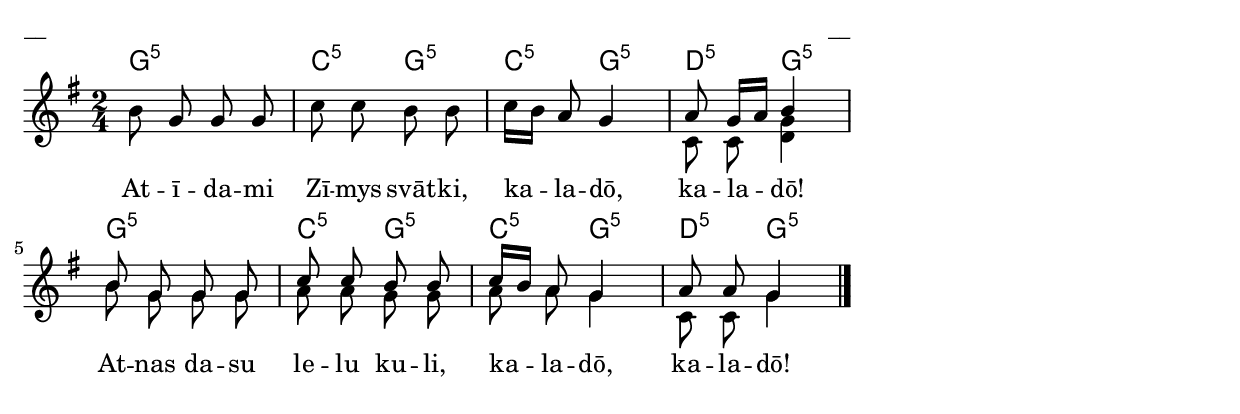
\version "2.13.16"
%\header {
%    title = "Atīdami Zīmys svātki"
%}
\paper {
line-width = 14\cm
left-margin = 0.4\cm
between-system-padding = 0.1\cm
between-system-space = 0.1\cm
}
\layout {
indent = #0
ragged-last = ##f
}


chordsA = \chordmode {
\time 2/4
g2:5 | c4:5 g4:5 | c4:5 g4:5 | d4:5 g4:5 | 
g2:5 | c4:5 g4:5 | c4:5 g4:5 | d4:5 g4:5 | 
}


voiceA = \relative c' {
\time 2/4
\clef "treble"
\key g \major
%MS
\oneVoice
b'8 g g g | c8 c  b b | c16[ b] a8 g4 | 
%ME
\voiceOne
a8 g16[ a] b4 |
b8 g g g | c8 c  b b | c16[ b] a8 g4 | a8 a g4 
\bar "|."
} 

voiceB = \relative c' {
\time 2/4
\clef "treble"
\key g \major
s2 | s2 | s2 | c8 c <<d4 g>> |
b8 g g g | a8 a  g g | a8 a8 g4 | c,8 c g'4 |
} 



lyricA = \lyricmode {
At -- ī -- da -- mi Zī -- mys svāt -- ki, ka -- la -- dō, ka -- la -- dō!
At -- nas da -- su  le -- lu ku -- li, ka -- la -- dō, ka -- la -- dō!
} 

fullScore = <<
\new ChordNames { 
\set chordChanges = ##t
\chordsA 
}
\new Staff {
<<
\new Voice = "voiceA" { \voiceOne \autoBeamOff \voiceA }
\new Voice = "voiceB" { \voiceTwo \autoBeamOff \voiceB }
\lyricsto "voiceA" \new Lyrics \lyricA
>>
}
>>

\score {
\fullScore
\header { piece = "__" opus = "__" }
}
\markup { \with-color #(x11-color 'white) \sans \smaller "__" }
\score {
\unfoldRepeats
\fullScore
\midi {
\context { \Staff \remove "Staff_performer" }
\context { \Voice \consists "Staff_performer" }
}
}


